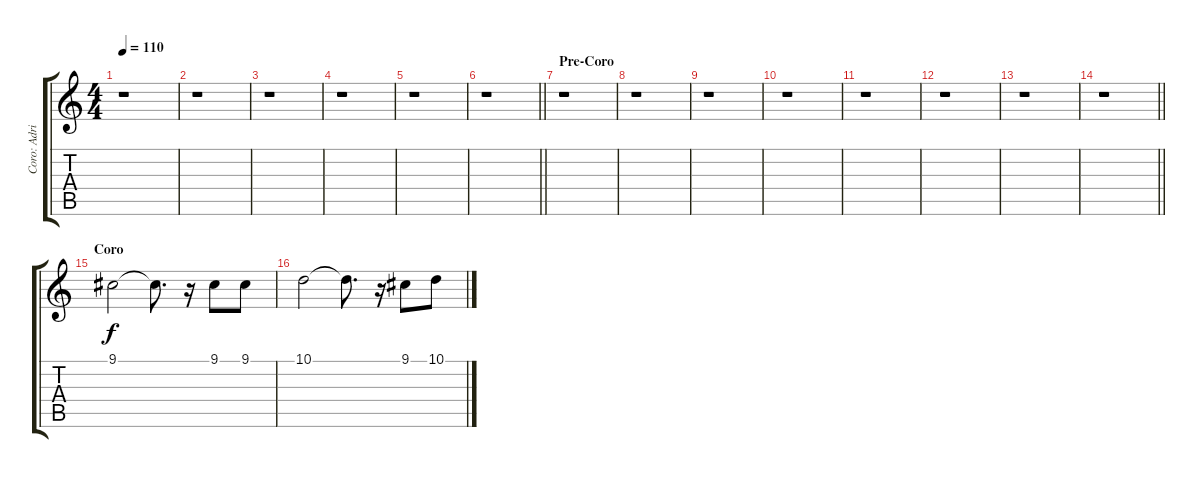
\track ("Coro: Adrian" "Coro: Adri") {instrument choiraahs}
\staff {score tabs}
\tuning (E4 B3 G3 D3 A2 E2) {hide}
\ts (4 4)
\tempo 110
\clef g2
\ks c
r.1{dy f} |
r.1 |
r.1 |
r.1 |
r.1 |
\barLineRight lightlight
r.1 |
\section ("" "Pre-Coro")
r.1 |
r.1 |
r.1 |
r.1 |
r.1 |
r.1 |
r.1 |
\barLineRight lightlight
r.1 |
\section ("" "Coro")
9.1.2 9.1{t}.8{d} r.16 9.1.8 9.1.8 |
10.1.2 10.1{t}.8{d} r.16 9.1.8 10.1.8
